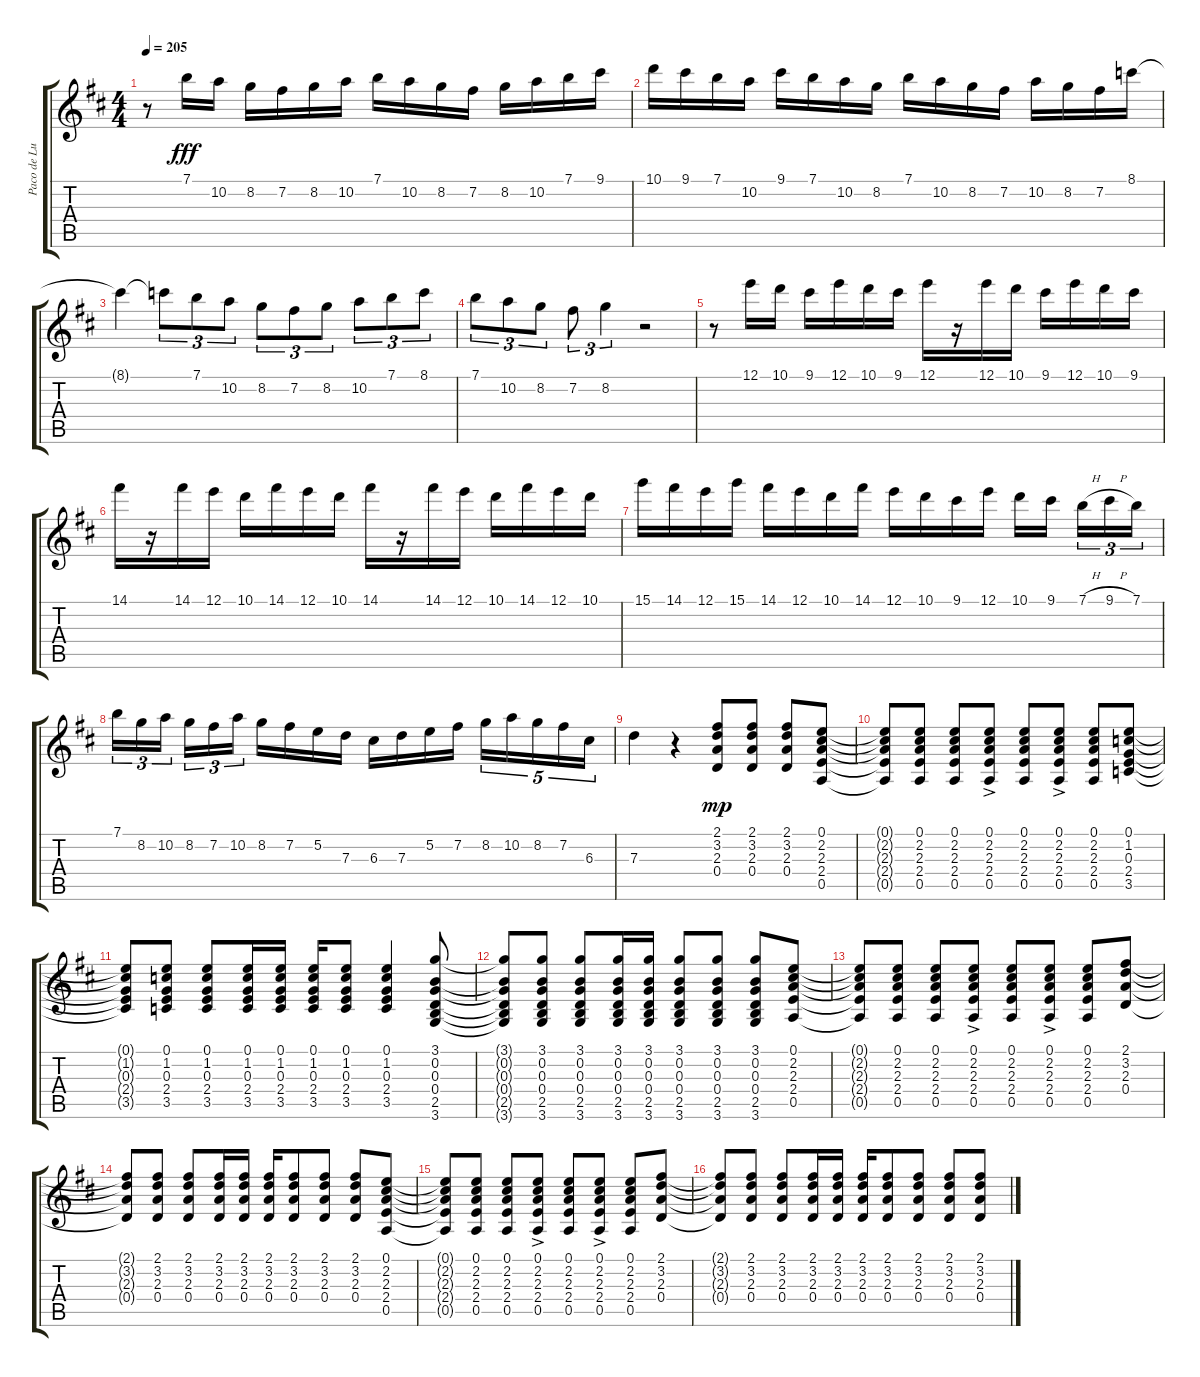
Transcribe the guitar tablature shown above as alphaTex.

\track ("Paco de Lucía" "Paco de Lu") {instrument acousticguitarnylon}
\staff {score tabs}
\tuning (E4 B3 G3 D3 A2 E2) {hide}
\ts (4 4)
\tempo 205
\clef g2
\ks d
r.8{dy fff} 7.1.16 10.2.16 8.2.16 7.2.16 8.2.16 10.2.16 7.1.16 10.2.16 8.2.16 7.2.16 8.2.16 10.2.16 7.1.16 9.1.16 |
10.1.16 9.1.16 7.1.16 10.2.16 9.1.16 7.1.16 10.2.16 8.2.16 7.1.16 10.2.16 8.2.16 7.2.16 10.2.16 8.2.16 7.2.16 8.1.16 |
8.1{t}.4 8.1{t}.8{tu (3 2)} 7.1.8{tu (3 2)} 10.2.8{tu (3 2)} 8.2.8{tu (3 2)} 7.2.8{tu (3 2)} 8.2.8{tu (3 2)} 10.2.8{tu (3 2)} 7.1.8{tu (3 2)} 8.1.8{tu (3 2)} |
7.1.8{tu (3 2)} 10.2.8{tu (3 2)} 8.2.8{tu (3 2)} 7.2.8{tu (3 2)} 8.2.4{tu (3 2)} r.2 |
r.8 12.1.16 10.1.16 9.1.16 12.1.16 10.1.16 9.1.16 12.1.16 r.16 12.1.16 10.1.16 9.1.16 12.1.16 10.1.16 9.1.16 |
14.1.16 r.16 14.1.16 12.1.16 10.1.16 14.1.16 12.1.16 10.1.16 14.1.16 r.16 14.1.16 12.1.16 10.1.16 14.1.16 12.1.16 10.1.16 |
15.1.16 14.1.16 12.1.16 15.1.16 14.1.16 12.1.16 10.1.16 14.1.16 12.1.16 10.1.16 9.1.16 12.1.16 10.1.16 9.1.16{beam splitsecondary} 7.1{h}.16{tu (3 2)} 9.1{h}.16{tu (3 2)} 7.1.16{tu (3 2)} |
7.1.16{tu (3 2)} 8.2.16{tu (3 2)} 10.2.16{tu (3 2) beam splitsecondary} 8.2.16{tu (3 2)} 7.2.16{tu (3 2)} 10.2.16{tu (3 2)} 8.2.16 7.2.16 5.2.16 7.3.16 6.3.16 7.3.16 5.2.16 7.2.16 8.2.16{tu (5 4)} 10.2.16{tu (5 4)} 8.2.16{tu (5 4)} 7.2.16{tu (5 4)} 6.3.16{tu (5 4)} |
7.3.4 r.4 (2.1 3.2 2.3 0.4).8{dy mp} (2.1 3.2 2.3 0.4).8 (2.1 3.2 2.3 0.4).8 (0.1 2.2 2.3 2.4 0.5).8 |
(0.1{t} 2.2{t} 2.3{t} 2.4{t} 0.5{t}).8 (0.1 2.2 2.3 2.4 0.5).8 (0.1 2.2 2.3 2.4 0.5).8 (0.1{ac} 2.2{ac} 2.3{ac} 2.4{ac} 0.5{ac}).8 (0.1 2.2 2.3 2.4 0.5).8 (0.1{ac} 2.2{ac} 2.3{ac} 2.4{ac} 0.5{ac}).8 (0.1 2.2 2.3 2.4 0.5).8 (0.1 1.2 0.3 2.4 3.5).8 |
(0.1{t} 1.2{t} 0.3{t} 2.4{t} 3.5{t}).8 (0.1 1.2 0.3 2.4 3.5).8 (0.1 1.2 0.3 2.4 3.5).8 (0.1 1.2 0.3 2.4 3.5).16 (0.1 1.2 0.3 2.4 3.5).16 (0.1 1.2 0.3 2.4 3.5).16 (0.1 1.2 0.3 2.4 3.5).8 (0.1 1.2 0.3 2.4 3.5).4 (3.1 0.2 0.3 0.4 2.5 3.6).8 |
(3.1{t} 0.2{t} 0.3{t} 0.4{t} 2.5{t} 3.6{t}).8 (3.1 0.2 0.3 0.4 2.5 3.6).8 (3.1 0.2 0.3 0.4 2.5 3.6).8 (3.1 0.2 0.3 0.4 2.5 3.6).16 (3.1 0.2 0.3 0.4 2.5 3.6).16 (3.1 0.2 0.3 0.4 2.5 3.6).8 (3.1 0.2 0.3 0.4 2.5 3.6).8 (3.1 0.2 0.3 0.4 2.5 3.6).8 (0.1 2.2 2.3 2.4 0.5).8 |
(0.1{t} 2.2{t} 2.3{t} 2.4{t} 0.5{t}).8 (0.1 2.2 2.3 2.4 0.5).8 (0.1 2.2 2.3 2.4 0.5).8 (0.1{ac} 2.2{ac} 2.3{ac} 2.4{ac} 0.5{ac}).8 (0.1 2.2 2.3 2.4 0.5).8 (0.1{ac} 2.2{ac} 2.3{ac} 2.4{ac} 0.5{ac}).8 (0.1 2.2 2.3 2.4 0.5).8 (2.1 3.2 2.3 0.4).8 |
(2.1{t} 3.2{t} 2.3{t} 0.4{t}).8 (2.1 3.2 2.3 0.4).8 (2.1 3.2 2.3 0.4).8 (2.1 3.2 2.3 0.4).16 (2.1 3.2 2.3 0.4).16 (2.1 3.2 2.3 0.4).16 (2.1 3.2 2.3 0.4).8 (2.1 3.2 2.3 0.4).8 (2.1 3.2 2.3 0.4).8 (0.1 2.2 2.3 2.4 0.5).8 |
(0.1{t} 2.2{t} 2.3{t} 2.4{t} 0.5{t}).8 (0.1 2.2 2.3 2.4 0.5).8 (0.1 2.2 2.3 2.4 0.5).8 (0.1{ac} 2.2{ac} 2.3{ac} 2.4{ac} 0.5{ac}).8 (0.1 2.2 2.3 2.4 0.5).8 (0.1{ac} 2.2{ac} 2.3{ac} 2.4{ac} 0.5{ac}).8 (0.1 2.2 2.3 2.4 0.5).8 (2.1 3.2 2.3 0.4).8 |
(2.1{t} 3.2{t} 2.3{t} 0.4{t}).8 (2.1 3.2 2.3 0.4).8 (2.1 3.2 2.3 0.4).8 (2.1 3.2 2.3 0.4).16 (2.1 3.2 2.3 0.4).16 (2.1 3.2 2.3 0.4).16 (2.1 3.2 2.3 0.4).8 (2.1 3.2 2.3 0.4).8 (2.1 3.2 2.3 0.4).8 (2.1 3.2 2.3 0.4).8
